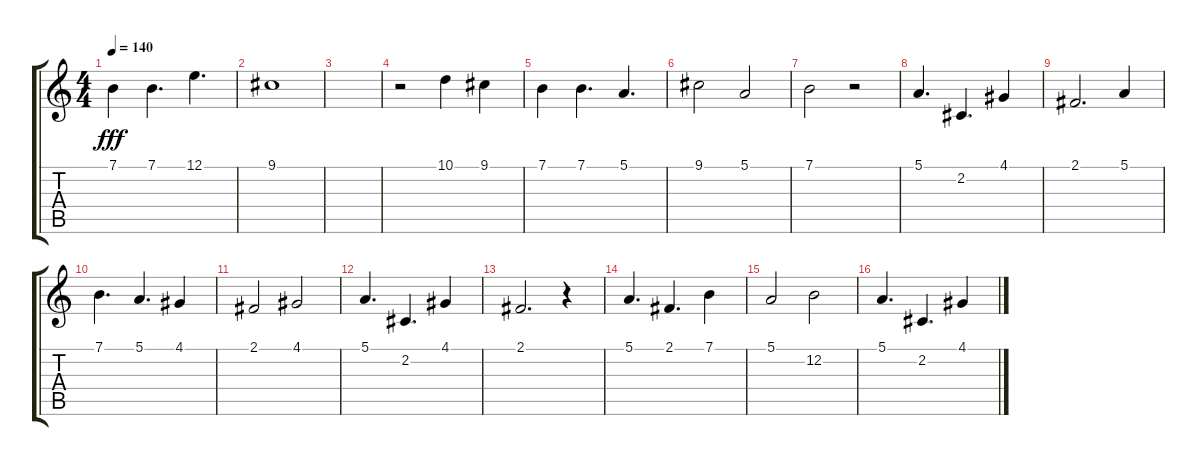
\track "" {instrument flute}
\staff {score tabs}
\tuning (E4 B3 G3 D3 A2 E2) {hide}
\ts (4 4)
\tempo 140
\clef g2
\ks c
7.1.4{dy fff} 7.1.4{d} 12.1.4{d} |
9.1.1 |
|
r.2 10.1.4 9.1.4 |
7.1.4 7.1.4{d} 5.1.4{d} |
9.1.2 5.1.2 |
7.1.2 r.2 |
5.1.4{d} 2.2.4{d} 4.1.4 |
2.1.2{d} 5.1.4 |
7.1.4{d} 5.1.4{d} 4.1.4 |
2.1.2 4.1.2 |
5.1.4{d} 2.2.4{d} 4.1.4 |
2.1.2{d} r.4 |
5.1.4{d} 2.1.4{d} 7.1.4 |
5.1.2 12.2.2 |
5.1.4{d} 2.2.4{d} 4.1.4
